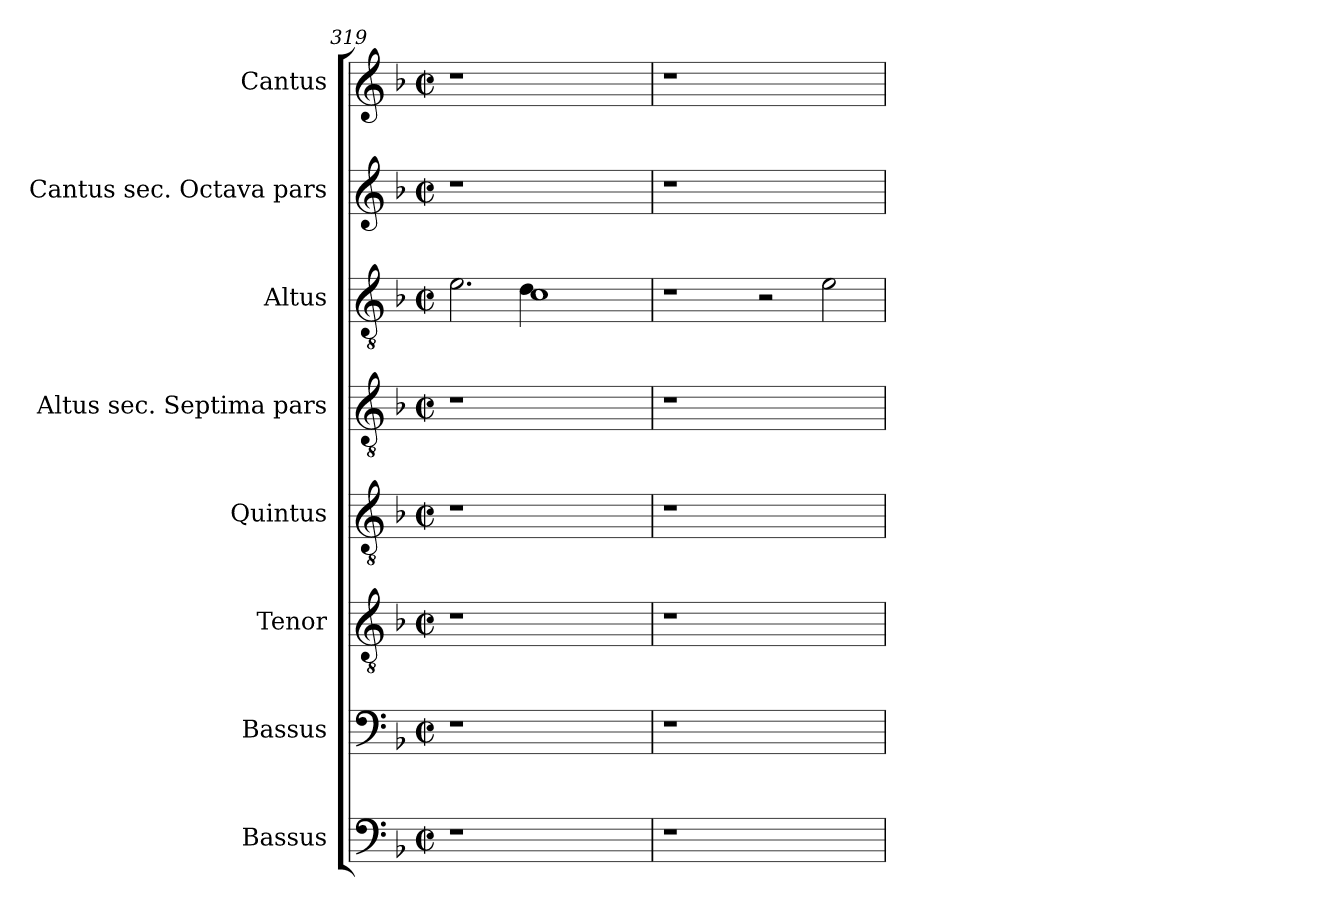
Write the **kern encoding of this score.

**kern	**kern	**kern	**kern	**kern	**kern	**kern	**kern
*part8	*part7	*part6	*part5	*part4	*part3	*part2	*part1
*staff8	*staff7	*staff6	*staff5	*staff4	*staff3	*staff2	*staff1
*I"Bassus	*I"Bassus	*I"Tenor	*I"Quintus	*I"Altus sec. Septima pars	*I"Altus	*I"Cantus sec. Octava pars	*I"Cantus
*	*I'Bassus	*I'Tenor	*I'Quintus	*	*I'Altus	*	*I'Cantus
*clefF4	*clefF4	*clefGv2	*clefGv2	*clefGv2	*clefGv2	*clefG2	*clefG2
*k[b-]	*k[b-]	*k[b-]	*k[b-]	*k[b-]	*k[b-]	*k[b-]	*k[b-]
*F:	*F:	*F:	*F:	*F:	*F:	*F:	*F:
*M2/2	*M2/2	*M2/2	*M2/2	*M2/2	*M2/2	*M2/2	*M2/2
*met(c|)	*met(c|)	*met(c|)	*met(c|)	*met(c|)	*met(c|)	*met(c|)	*met(c|)
=319	=319	=319	=319	=319	=319	=319	=319
*	*	*	*	*	*^	*	*
1r	1r	1r	1r	1r	2.ryy	2.e\	1r	1r
.	.	.	.	.	1c	4d\	.	.
2.ryy	2.ryy	2.ryy	2.ryy	2.ryy	.	2.ryy	2.ryy	2.ryy
*	*	*	*	*	*v	*v	*	*
=320	=320	=320	=320	=320	=320	=320	=320
1r	1r	1r	1r	1r	1r	1r	1r
1ryy	1ryy	1ryy	1ryy	1ryy	2r	1ryy	1ryy
.	.	.	.	.	2e\	.	.
=	=	=	=	=	=	=	=
*-	*-	*-	*-	*-	*-	*-	*-
